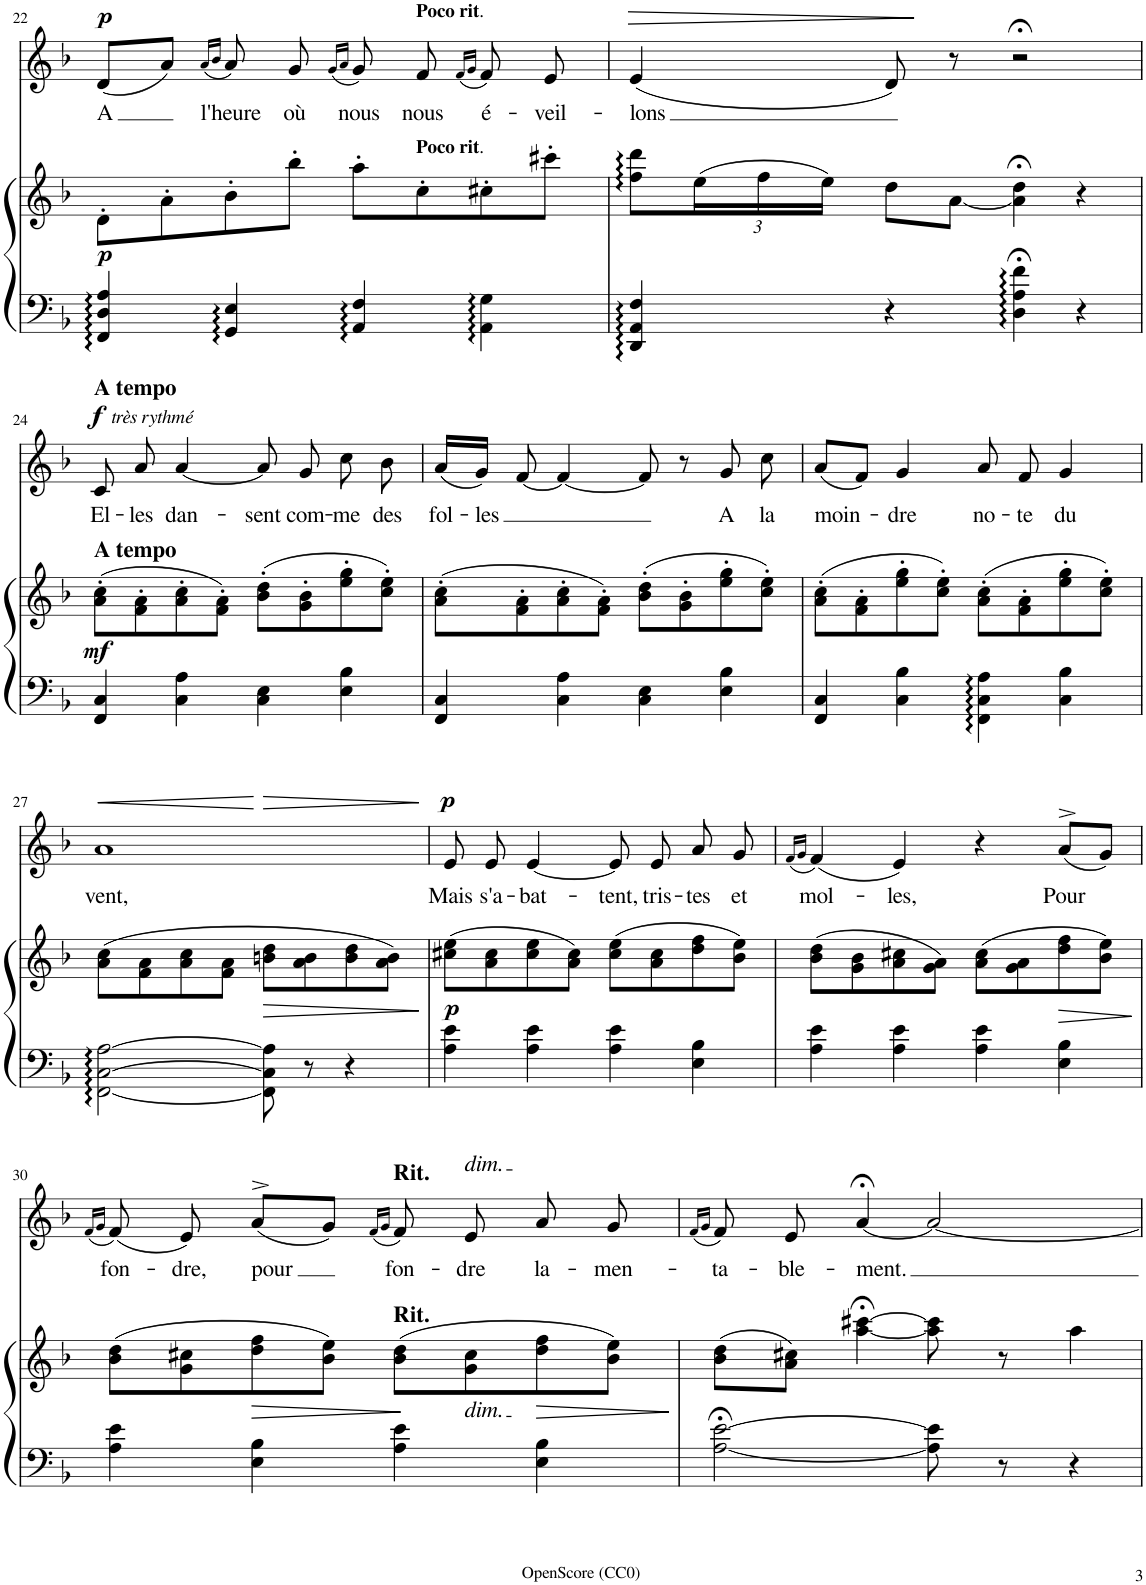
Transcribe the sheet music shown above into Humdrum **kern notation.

**kern	**kern	**dynam	**kern	**text	**dynam
*part2	*part2	*part2	*part1	*part1	*part1
*staff3	*staff2	*staff2/3	*staff1	*staff1	*staff1
*I"Piano	*	*	*I"Voice Chant	*	*
*I'Pno	*	*	*	*	*
!!LO:PB:g=z
*clefF4	*clefG2	*	*clefG2	*	*
*k[b-]	*k[b-]	*	*k[b-]	*	*
*M4/4	*M4/4	*	*M4/4	*	*
*met(c)	*met(c)	*	*met(c)	*	*
=22	=22	=22	=22	=22	=22
!	!	!LO:DY:b	!	!LO:LY:b	!LO:DY:a
4FF/ 4D/ 4A/	8d'\L	p	(8d/L	A	p
.	8a'\	.	8a/J)	.	.
.	.	.	(16qa/LL	.	.
.	.	.	16qb-/JJ	.	.
!	!	!	!	!LO:LY:b	!
4GG/ 4E/	8b-'\	.	8a/)	l'heure	.
!	!	!	!	!LO:LY:b	!
.	8bb-'\J	.	8g/	où	.
.	.	.	(16qg/LL	.	.
.	.	.	16qa/JJ	.	.
!	!	!	!	!LO:LY:b	!
4AA/ 4F/	8aa'\L	.	8g/)	nous	.
!	!	!	!LO:TX:a:B:t=Poco rit	!	!
!	!	!	!LO:TX:a:t=.	!	!
!	!LO:TX:a:B:t=Poco rit	!	!	!	!
!	!LO:TX:a:t=.	!	!	!	!
!	!	!	!	!LO:LY:b	!
.	8cc'\	.	8f/	nous	.
.	.	.	(16qf/LL	.	.
.	.	.	16qg/JJ	.	.
!	!	!	!	!LO:LY:b	!
4AA\ 4G\	8cc#X'\	.	8f/)	é-	.
!	!	!	!	!LO:LY:b	!
.	8ccc#X'\J	.	8e/	-veil-	.
=23	=23	=23	=23	=23	=23
!	!	!	!	!LO:LY:b	!LO:HP:b
4DD/ 4AA/ 4F/	8ff\ 8ddd\L	.	(4e/	-lons	>
*	*Xbrackettup	*	*	*	*
.	(24ee\L	.	.	.	.
.	24ff\	.	.	.	.
.	24ee\JJ)	.	.	.	.
4r	8dd\L	.	8d/)	.	.
.	[<8a\J	.	8r	.	]
4D\;< 4A\;< 4f\;<	4a\];< 4dd\;<	.	2r;<	.	.
4r	4r	.	.	.	.
!!LO:LB:g=z
=24	=24	=24	=24	=24	=24
!	!	!	!LO:TX:a:B:t=A tempo	!	!
!	!LO:TX:a:B:t=A tempo	!	!	!	!
!	!	!LO:DY:b	!	!LO:LY:b	!LO:DY:a
!	!	!	!	!	!LO:DY:n=1:a
4FF/ 4C/	(8a\' 8cc\'L	mf	8c/	El-	f other-dynamics
!	!	!	!	!LO:LY:b	!
.	8f\' 8a\'	.	8a/	-les	.
!	!	!	!	!LO:LY:b	!
4C\ 4A\	8a\' 8cc\'	.	[4a/	dan-	.
.	8f\' 8a\'J)	.	.	.	.
!	!	!	!	!LO:LY:b	!
4C\ 4E\	(8b-\' 8dd\'L	.	8a/]	-sent	.
!	!	!	!	!LO:LY:b	!
.	8g\' 8b-\'	.	8g/	com-	.
!	!	!	!	!LO:LY:b	!
4E\ 4B-\	8ee\' 8gg\'	.	8cc\	-me	.
!	!	!	!	!LO:LY:b	!
.	8cc\' 8ee\'J)	.	8b-\	des	.
=25	=25	=25	=25	=25	=25
!	!	!	!	!LO:LY:b	!
4FF/ 4C/	(8a\' 8cc\'L	.	(16a/LL	fol-	.
!	!	!	!	!LO:LY:b	!
.	.	.	16g/JJ)	-les	.
.	8f\' 8a\'	.	[8f/	.	.
4C\ 4A\	8a\' 8cc\'	.	4f/_	.	.
.	8f\' 8a\'J)	.	.	.	.
4C\ 4E\	(8b-\' 8dd\'L	.	8f/]	.	.
.	8g\' 8b-\'	.	8r	.	.
!	!	!	!	!LO:LY:b	!
4E\ 4B-\	8ee\' 8gg\'	.	8g/	A	.
!	!	!	!	!LO:LY:b	!
.	8cc\' 8ee\'J)	.	8cc\	la	.
=26	=26	=26	=26	=26	=26
!	!	!	!	!LO:LY:b	!
4FF/ 4C/	(8a\' 8cc\'L	.	(8a/L	moin-	.
.	8f\' 8a\'	.	8f/J)	.	.
!	!	!	!	!LO:LY:b	!
4C\ 4B-\	8ee\' 8gg\'	.	4g/	-dre	.
.	8cc\' 8ee\'J)	.	.	.	.
!	!	!	!	!LO:LY:b	!
4FF\ 4C\ 4A\	(8a\' 8cc\'L	.	8a/	no-	.
!	!	!	!	!LO:LY:b	!
.	8f\' 8a\'	.	8f/	-te	.
!	!	!	!	!LO:LY:b	!
4C\ 4B-\	8ee\' 8gg\'	.	4g/	du	.
.	8cc\' 8ee\'J)	.	.	.	.
!!LO:LB:g=z
=27	=27	=27	=27	=27	=27
!	!	!	!	!LO:LY:b	!LO:HP:b
*	*	*	*^	*	*
[2FF\ [>2C\ [2A\	(8a\ 8cc\L	.	1a	2ryy	vent,	<
.	8f\ 8a\	.	.	.	.	.
.	8a\ 8cc\	.	.	.	.	.
.	8f\ 8a\J	.	.	.	.	.
!	!	!LO:HP:b	!	!	!	!
8FF\] 8C\] 8A\]	8bn\ 8dd\L	>	.	2ryy	.	[
8r	8a\ 8b\	.	.	.	.	.
4r	8b\ 8dd\	.	.	.	.	.
.	8a\ 8b\J)	.	.	.	.	.
*	*	*	*v	*v	*	*
=28	=28	=28	=28	=28	=28
!	!	!LO:DY:b	!	!LO:LY:b	!LO:DY:a
4A\ 4e\	(8cc#X\ 8ee\L	p	8e/	Mais	p
!	!	!	!	!LO:LY:b	!
.	8a\ 8cc#\	.	8e/	s'a-	.
!	!	!	!	!LO:LY:b	!
4A\ 4e\	8cc#\ 8ee\	.	[4e/	-bat-	.
.	8a\ 8cc#\J)	.	.	.	.
!	!	!	!	!LO:LY:b	!
4A\ 4e\	(8cc#\ 8ee\L	.	8e/]	-tent,	.
!	!	!	!	!LO:LY:b	!
.	8a\ 8cc#\	.	8e/	tris-	.
!	!	!	!	!LO:LY:b	!
4E\ 4B-\	8dd\ 8ff\	.	8a/	-tes	.
!	!	!	!	!LO:LY:b	!
.	8b-\ 8ee\J)	.	8g/	et	.
=29	=29	=29	=29	=29	=29
.	.	.	(16qf/LL	.	.
.	.	.	16qg/JJ	.	.
!	!	!	!	!LO:LY:b	!
4A\ 4e\	(8b-\ 8dd\L	.	(4f/)	mol-	.
.	8g\ 8b-\	.	.	.	.
!	!	!	!	!LO:LY:b	!
4A\ 4e\	8a\ 8cc#X\	.	4e/)	-les,	.
.	8g\ 8a\J)	.	.	.	.
4A\ 4e\	(8a\ 8cc#\L	.	4r	.	.
.	8g\ 8a\	.	.	.	.
!	!	!LO:HP:b	!	!LO:LY:b	!
4E\ 4B-\	8dd\ 8ff\	>	(8a^>/L	Pour	.
.	8b-\ 8ee\J)	.	8g/J)	.	.
.	.	]	.	.	.
!!LO:LB:g=z
=30	=30	=30	=30	=30	=30
.	.	.	(16qf/LL	.	.
.	.	.	16qg/JJ	.	.
!	!	!	!	!LO:LY:b	!
4A\ 4e\	(8b-\ 8dd\L	.	(8f/)	fon-	.
!	!	!	!	!LO:LY:b	!
.	8g\ 8cc#X\	.	8e/)	-dre,	.
!	!	!LO:HP:b	!	!LO:LY:b	!
4E\ 4B-\	8dd\ 8ff\	>	(8a^>/L	pour	.
.	8b-\ 8ee\J)	.	8g/J)	.	.
.	.	.	(16qf/LL	.	.
.	.	.	16qg/JJ	.	.
!	!	!	!LO:TX:a:B:t=Rit.	!	!
!	!LO:TX:a:B:t=Rit.	!	!	!	!
!	!	!	!	!LO:LY:b	!
4A\ 4e\	(8b-\ 8dd\L	.	8f/)	fon-	.
!	!	!	!LO:TX:a:i:t=dim.	!	!
!	!LO:TX:b:i:t=dim.	!	!	!	!
!	!	!	!	!LO:LY:b	!
.	8g\ 8cc#\	]	8e/	-dre	.
!	!	!	!	!LO:LY:b	!
4E\ 4B-\	8dd\ 8ff\	.	8a/	la-	.
!	!	!	!	!LO:LY:b	!
.	8b-\ 8ee\J)	.	8g/	-men-	.
.	.	]	.	.	.
=31	=31	=31	=31	=31	=31
.	.	.	(16qf/LL	.	.
.	.	.	16qg/JJ	.	.
!	!	!	!	!LO:LY:b	!
[2A\;< [2e\;<	(8b-\ 8dd\L	.	8f/)	-ta-	.
!	!	!	!	!LO:LY:b	!
.	8a\ 8cc#X\J)	.	8e/	-ble-	.
!	!	!	!	!LO:LY:b	!
.	[4aa\;< [4ccc#X\;<	.	[4a;</	-ment.	.
8A\] 8e\]	8aa\] 8ccc#\]	.	2a/_	.	.
8r	8r	.	.	.	.
4r	4aa\	.	.	.	.
=	=	=	=	=	=
*-	*-	*-	*-	*-	*-
